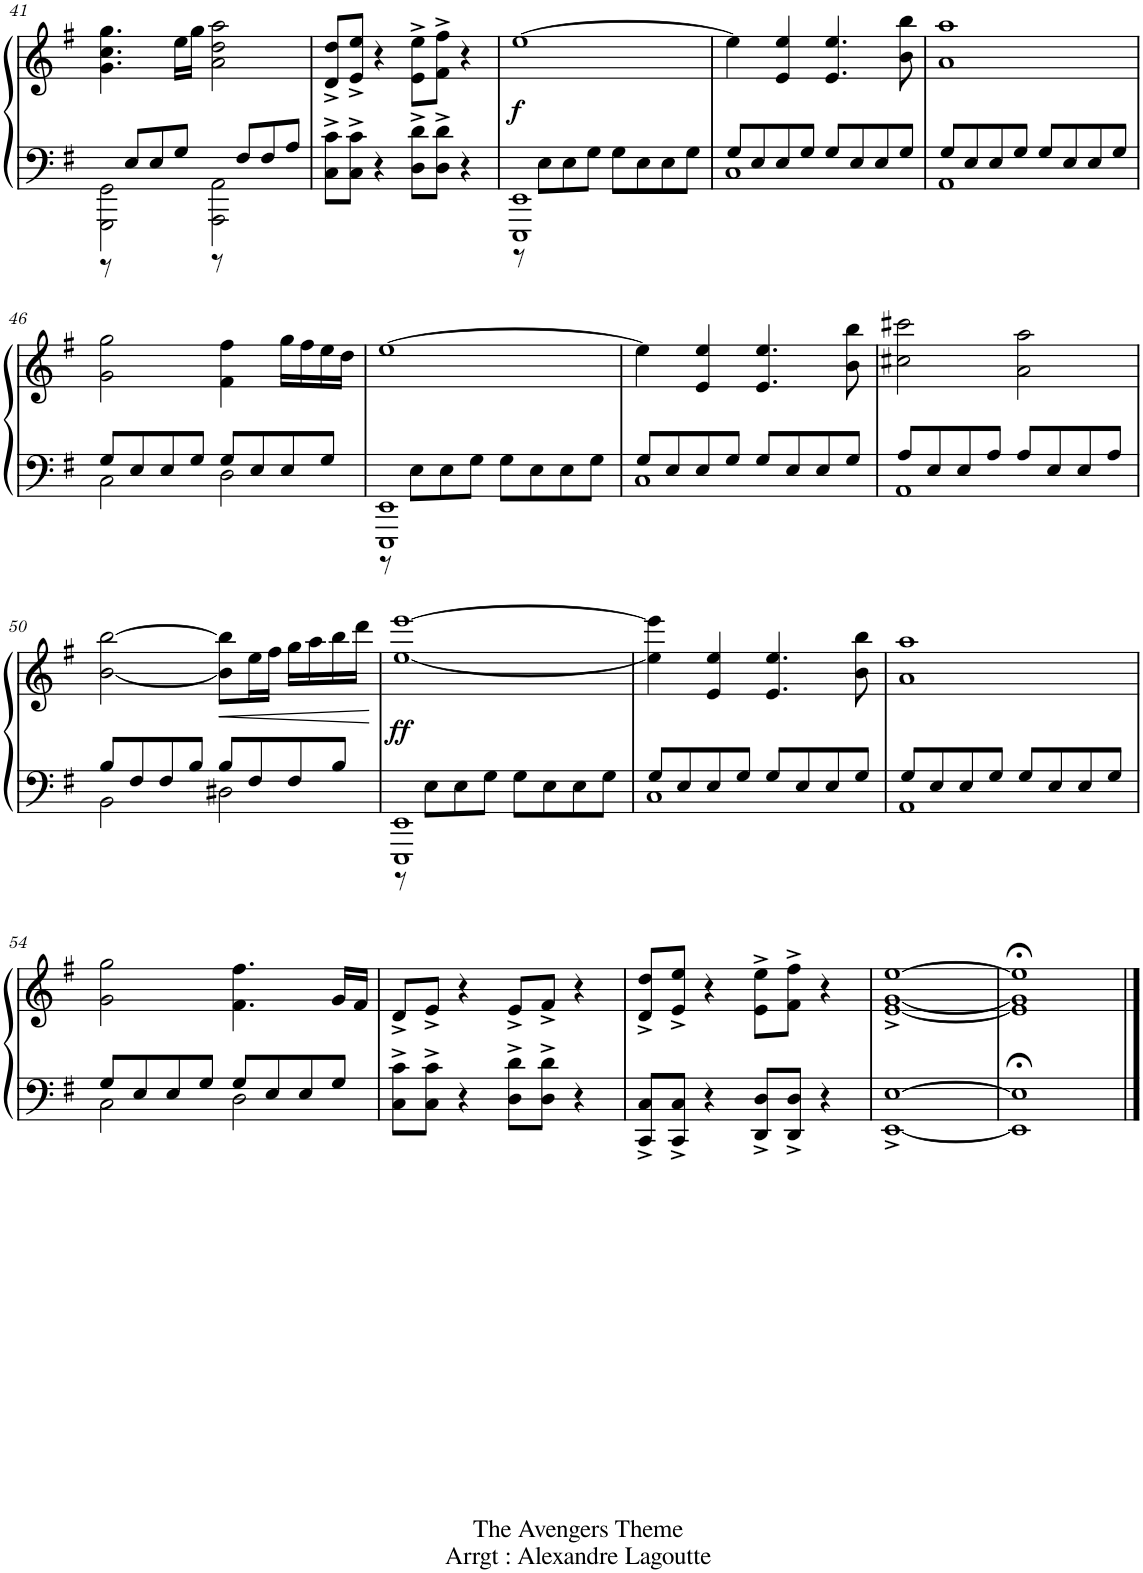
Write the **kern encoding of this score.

**kern	**kern	**dynam
*part1	*part1	*part1
*staff2	*staff1	*staff1/2
*I"Piano	*	*
*I'Pno.	*	*
!!LO:PB:g=z
*clefF4	*clefG2	*
*k[f#]	*k[f#]	*
*M4/4	*M4/4	*
=41	=41	=41
*^	*	*
2GGG\ 2GG\	8r	4.g\ 4.cc\ 4.gg\	.
.	8E/L	.	.
.	8E/	.	.
.	8G/J	16ee\LL	.
.	.	16gg\JJ	.
2AAA\ 2AA\	8r	2a\ 2dd\ 2aa\	.
.	8F#/L	.	.
.	8F#/	.	.
.	8A/J	.	.
*v	*v	*	*
=42	=42	=42
8C\^ 8c\^L	8d/^ 8dd/^L	.
8C\^ 8c\^J	8e/^ 8ee/^J	.
4r	4r	.
8D\^ 8d\^L	8e\^ 8ee\^L	.
8D\^ 8d\^J	8f#\^ 8ff#\^J	.
4r	4r	.
=43	=43	=43
*^	*	*
!	!	!	!LO:DY:b
1EEE 1EE	8r	[1ee	f
.	8E\L	.	.
.	8E\	.	.
.	8G\J	.	.
.	8G\L	.	.
.	8E\	.	.
.	8E\	.	.
.	8G\J	.	.
=44	=44	=44	=44
1C	8G/L	4ee\]	.
.	8E/	.	.
.	8E/	4e/ 4ee/	.
.	8G/J	.	.
.	8G/L	4.e/ 4.ee/	.
.	8E/	.	.
.	8E/	.	.
.	8G/J	8b\ 8bb\	.
=45	=45	=45	=45
1AA	8G/L	1a 1aa	.
.	8E/	.	.
.	8E/	.	.
.	8G/J	.	.
.	8G/L	.	.
.	8E/	.	.
.	8E/	.	.
.	8G/J	.	.
!!LO:LB:g=z
=46	=46	=46	=46
2C\	8G/L	2g\ 2gg\	.
.	8E/	.	.
.	8E/	.	.
.	8G/J	.	.
2D\	8G/L	4f#\ 4ff#\	.
.	8E/	.	.
.	8E/	16gg\LL	.
.	.	16ff#\	.
.	8G/J	16ee\	.
.	.	16dd\JJ	.
=47	=47	=47	=47
1EEE 1EE	8r	[1ee	.
.	8E\L	.	.
.	8E\	.	.
.	8G\J	.	.
.	8G\L	.	.
.	8E\	.	.
.	8E\	.	.
.	8G\J	.	.
=48	=48	=48	=48
1C	8G/L	4ee\]	.
.	8E/	.	.
.	8E/	4e/ 4ee/	.
.	8G/J	.	.
.	8G/L	4.e/ 4.ee/	.
.	8E/	.	.
.	8E/	.	.
.	8G/J	8b\ 8bb\	.
=49	=49	=49	=49
1AA	8A/L	2cc#X\ 2ccc#X\	.
.	8E/	.	.
.	8E/	.	.
.	8A/J	.	.
.	8A/L	2a\ 2aa\	.
.	8E/	.	.
.	8E/	.	.
.	8A/J	.	.
!!LO:LB:g=z
=50	=50	=50	=50
2BB\	8B/L	[2b\ [2bb\	.
.	8F#/	.	.
.	8F#/	.	.
.	8B/J	.	.
2D#X\	8B/L	8b\] 8bb\]L	.
.	8F#/	16ee\L	.
.	.	16ff#\JJ	.
.	8F#/	16gg\LL	.
.	.	16aa\	.
.	8B/J	16bb\	.
.	.	16ddd\JJ	.
=51	=51	=51	=51
!	!	!	!LO:DY:b
1EEE 1EE	8r	[1ee [1eee	ff
.	8E\L	.	.
.	8E\	.	.
.	8G\J	.	.
.	8G\L	.	.
.	8E\	.	.
.	8E\	.	.
.	8G\J	.	.
=52	=52	=52	=52
1C	8G/L	4ee\] 4eee\]	.
.	8E/	.	.
.	8E/	4e/ 4ee/	.
.	8G/J	.	.
.	8G/L	4.e/ 4.ee/	.
.	8E/	.	.
.	8E/	.	.
.	8G/J	8b\ 8bb\	.
=53	=53	=53	=53
1AA	8G/L	1a 1aa	.
.	8E/	.	.
.	8E/	.	.
.	8G/J	.	.
.	8G/L	.	.
.	8E/	.	.
.	8E/	.	.
.	8G/J	.	.
!!LO:LB:g=z
=54	=54	=54	=54
2C\	8G/L	2g\ 2gg\	.
.	8E/	.	.
.	8E/	.	.
.	8G/J	.	.
2D\	8G/L	4.f#\ 4.ff#\	.
.	8E/	.	.
.	8E/	.	.
.	8G/J	16g/LL	.
.	.	16f#/JJ	.
*v	*v	*	*
=55	=55	=55
8C\^ 8c\^L	8d^/L	.
8C\^ 8c\^J	8e^/J	.
4r	4r	.
8D\^ 8d\^L	8e^/L	.
8D\^ 8d\^J	8f#^/J	.
4r	4r	.
=56	=56	=56
8CC/^ 8C/^L	8d/^ 8dd/^L	.
8CC/^ 8C/^J	8e/^ 8ee/^J	.
4r	4r	.
8DD/^ 8D/^L	8e\^ 8ee\^L	.
8DD/^ 8D/^J	8f#\^ 8ff#\^J	.
4r	4r	.
=57	=57	=57
[1EE^ [1E^	[1e^ [1g^ [1ee^	.
=58	=58	=58
1EE];< 1E];<	1e];< 1g];< 1ee];<	.
==	==	==
*-	*-	*-
